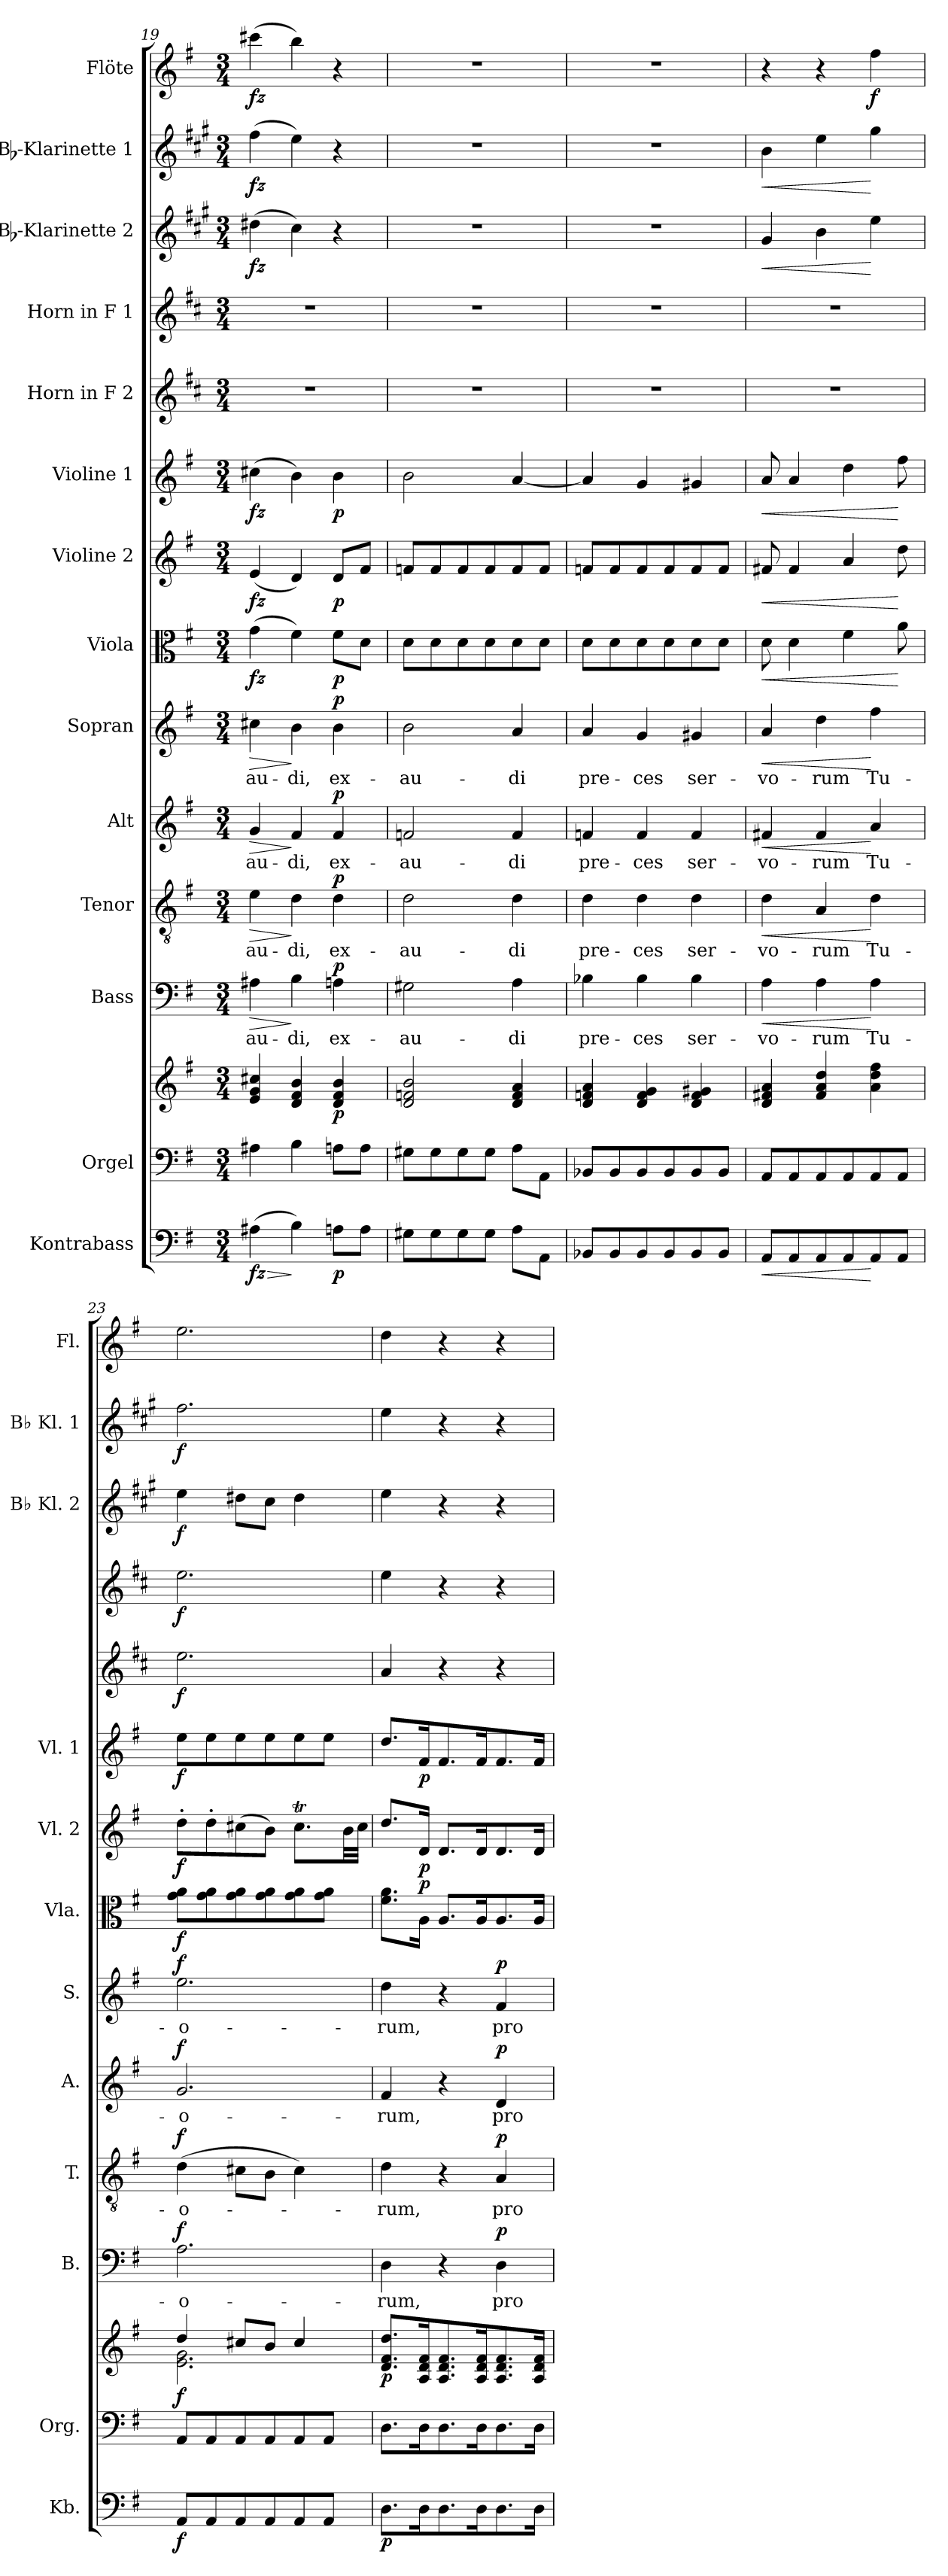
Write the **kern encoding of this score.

**kern	**dynam	**kern	**kern	**dynam	**kern	**text	**dynam	**kern	**text	**dynam	**kern	**text	**dynam	**kern	**text	**dynam	**kern	**dynam	**kern	**dynam	**kern	**dynam	**kern	**dynam	**kern	**dynam	**kern	**dynam	**kern	**dynam	**kern	**dynam
*part14	*part14	*part13	*part13	*part13	*part12	*part12	*part12	*part11	*part11	*part11	*part10	*part10	*part10	*part9	*part9	*part9	*part8	*part8	*part7	*part7	*part6	*part6	*part5	*part5	*part4	*part4	*part3	*part3	*part2	*part2	*part1	*part1
*staff15	*staff15	*staff14	*staff13	*staff13/14	*staff12	*staff12	*staff12	*staff11	*staff11	*staff11	*staff10	*staff10	*staff10	*staff9	*staff9	*staff9	*staff8	*staff8	*staff7	*staff7	*staff6	*staff6	*staff5	*staff5	*staff4	*staff4	*staff3	*staff3	*staff2	*staff2	*staff1	*staff1
*I"Kontrabass	*	*I"Orgel	*	*	*I"Bass	*	*	*I"Tenor	*	*	*I"Alt	*	*	*I"Sopran	*	*	*I"Viola	*	*I"Violine 2	*	*I"Violine 1	*	*I"Horn in F 2	*	*I"Horn in F 1	*	*I"Bb-Klarinette 2	*	*I"Bb-Klarinette 1	*	*I"Flöte	*
*I'Kb.	*	*I'Org.	*	*	*I'B.	*	*	*I'T.	*	*	*I'A.	*	*	*I'S.	*	*	*I'Vla.	*	*I'Vl. 2	*	*I'Vl. 1	*	*	*	*	*	*I'Bb Kl. 2	*	*I'Bb Kl. 1	*	*I'Fl.	*
*clefF4	*	*clefF4	*clefG2	*	*clefF4	*	*	*clefGv2	*	*	*clefG2	*	*	*clefG2	*	*	*clefC3	*	*clefG2	*	*clefG2	*	*clefG2	*	*clefG2	*	*clefG2	*	*clefG2	*	*clefG2	*
*ITrd7c12	*	*	*	*	*	*	*	*	*	*	*	*	*	*	*	*	*	*	*	*	*	*	*ITrd4c7	*	*ITrd4c7	*	*ITrd1c2	*	*ITrd1c2	*	*	*
*k[f#]	*	*k[f#]	*k[f#]	*	*k[f#]	*	*	*k[f#]	*	*	*k[f#]	*	*	*k[f#]	*	*	*k[f#]	*	*k[f#]	*	*k[f#]	*	*k[f#]	*	*k[f#]	*	*k[f#]	*	*k[f#]	*	*k[f#]	*
*G:	*	*G:	*G:	*	*G:	*	*	*G:	*	*	*G:	*	*	*G:	*	*	*G:	*	*G:	*	*G:	*	*G:	*	*G:	*	*G:	*	*G:	*	*G:	*
*M3/4	*	*M3/4	*M3/4	*	*M3/4	*	*	*M3/4	*	*	*M3/4	*	*	*M3/4	*	*	*M3/4	*	*M3/4	*	*M3/4	*	*M3/4	*	*M3/4	*	*M3/4	*	*M3/4	*	*M3/4	*
=19	=19	=19	=19	=19	=19	=19	=19	=19	=19	=19	=19	=19	=19	=19	=19	=19	=19	=19	=19	=19	=19	=19	=19	=19	=19	=19	=19	=19	=19	=19	=19	=19
!	!LO:HP:b	!	!	!	!	!LO:LY:b	!LO:HP:b	!	!LO:LY:b	!LO:HP:b	!	!LO:LY:b	!LO:HP:b	!	!LO:LY:b	!LO:HP:b	!	!	!	!	!	!	!	!	!	!	!	!	!	!	!	!
!	!LO:DY:n=1:b	!	!	!	!	!	!	!	!	!	!	!	!	!	!	!	!	!LO:DY:b	!	!LO:DY:b	!	!LO:DY:b	!	!	!	!	!	!LO:DY:b	!	!LO:DY:b	!	!LO:DY:b
(>4AA#X\	> fz	4A#X\	4e/ 4g/ 4cc#X/	.	4A#X\	-au-	>	4e\	-au-	>	4g/	-au-	>	4cc#X\	-au-	>	(>4g\	fz	(<4e/	fz	(>4cc#X\	fz	2.r	.	2.r	.	(>4cc#X\	fz	(>4ee\	fz	(>4ccc#X\	fz
!	!	!	!	!	!	!LO:LY:b	!	!	!LO:LY:b	!	!	!LO:LY:b	!	!	!LO:LY:b	!	!	!	!	!	!	!	!	!	!	!	!	!	!	!	!	!
4BB\)	]	4B\	4d/ 4f#/ 4b/	.	4B\	-di,	]	4d\	-di,	]	4f#/	-di,	]	4b\	-di,	]	4f#\)	.	4d/)	.	4b\)	.	.	.	.	.	4b\)	.	4dd\)	.	4bb\)	.
!	!LO:DY:n=2:b	!	!	!LO:DY:b	!	!LO:LY:b	!LO:DY:a	!	!LO:LY:b	!LO:DY:a	!	!LO:LY:b	!LO:DY:a	!	!LO:LY:b	!LO:DY:a	!	!LO:DY:b	!	!LO:DY:b	!	!LO:DY:b	!	!	!	!	!	!	!	!	!	!
8AAn\L	p	8An\L	4d/ 4f#/ 4b/	p	4An\	ex-	p	4d\	ex-	p	4f#/	ex-	p	4b\	ex-	p	8f#\L	p	8d/L	p	4b\	p	.	.	.	.	4r	.	4r	.	4r	.
8AA\J	.	8A\J	.	.	.	.	.	.	.	.	.	.	.	.	.	.	8d\J	.	8f#/J	.	.	.	.	.	.	.	.	.	.	.	.	.
=20	=20	=20	=20	=20	=20	=20	=20	=20	=20	=20	=20	=20	=20	=20	=20	=20	=20	=20	=20	=20	=20	=20	=20	=20	=20	=20	=20	=20	=20	=20	=20	=20
!	!	!	!	!	!	!LO:LY:b	!	!	!LO:LY:b	!	!	!LO:LY:b	!	!	!LO:LY:b	!	!	!	!	!	!	!	!	!	!	!	!	!	!	!	!	!
8GG#X\L	.	8G#X\L	2d/ 2fn/ 2b/	.	2G#X\	-au-	.	2d\	-au-	.	2fn/	-au-	.	2b\	-au-	.	8d\L	.	8fn/L	.	2b\	.	2.r	.	2.r	.	2.r	.	2.r	.	2.r	.
8GG#\	.	8G#\	.	.	.	.	.	.	.	.	.	.	.	.	.	.	8d\	.	8f/	.	.	.	.	.	.	.	.	.	.	.	.	.
8GG#\	.	8G#\	.	.	.	.	.	.	.	.	.	.	.	.	.	.	8d\	.	8f/	.	.	.	.	.	.	.	.	.	.	.	.	.
8GG#\J	.	8G#\J	.	.	.	.	.	.	.	.	.	.	.	.	.	.	8d\	.	8f/	.	.	.	.	.	.	.	.	.	.	.	.	.
!	!	!	!	!	!	!LO:LY:b	!	!	!LO:LY:b	!	!	!LO:LY:b	!	!	!LO:LY:b	!	!	!	!	!	!	!	!	!	!	!	!	!	!	!	!	!
8AA\L	.	8A\L	4d/ 4f/ 4a/	.	4A\	-di	.	4d\	-di	.	4f/	-di	.	4a/	-di	.	8d\	.	8f/	.	[4a/	.	.	.	.	.	.	.	.	.	.	.
8AAA\J	.	8AA\J	.	.	.	.	.	.	.	.	.	.	.	.	.	.	8d\J	.	8f/J	.	.	.	.	.	.	.	.	.	.	.	.	.
=21	=21	=21	=21	=21	=21	=21	=21	=21	=21	=21	=21	=21	=21	=21	=21	=21	=21	=21	=21	=21	=21	=21	=21	=21	=21	=21	=21	=21	=21	=21	=21	=21
!	!	!	!	!	!	!LO:LY:b	!	!	!LO:LY:b	!	!	!LO:LY:b	!	!	!LO:LY:b	!	!	!	!	!	!	!	!	!	!	!	!	!	!	!	!	!
8BBB-X/L	.	8BB-X/L	4d/ 4fn/ 4a/	.	4B-X\	pre-	.	4d\	pre-	.	4fn/	pre-	.	4a/	pre-	.	8d\L	.	8fn/L	.	4a/]	.	2.r	.	2.r	.	2.r	.	2.r	.	2.r	.
8BBB-/	.	8BB-/	.	.	.	.	.	.	.	.	.	.	.	.	.	.	8d\	.	8f/	.	.	.	.	.	.	.	.	.	.	.	.	.
!	!	!	!	!	!	!LO:LY:b	!	!	!LO:LY:b	!	!	!LO:LY:b	!	!	!LO:LY:b	!	!	!	!	!	!	!	!	!	!	!	!	!	!	!	!	!
8BBB-/	.	8BB-/	4d/ 4f/ 4g/	.	4B-\	-ces	.	4d\	-ces	.	4f/	-ces	.	4g/	-ces	.	8d\	.	8f/	.	4g/	.	.	.	.	.	.	.	.	.	.	.
8BBB-/	.	8BB-/	.	.	.	.	.	.	.	.	.	.	.	.	.	.	8d\	.	8f/	.	.	.	.	.	.	.	.	.	.	.	.	.
!	!	!	!	!	!	!LO:LY:b	!	!	!LO:LY:b	!	!	!LO:LY:b	!	!	!LO:LY:b	!	!	!	!	!	!	!	!	!	!	!	!	!	!	!	!	!
8BBB-/	.	8BB-/	4d/ 4f/ 4g#X/	.	4B-\	ser-	.	4d\	ser-	.	4f/	ser-	.	4g#X/	ser-	.	8d\	.	8f/	.	4g#X/	.	.	.	.	.	.	.	.	.	.	.
8BBB-/J	.	8BB-/J	.	.	.	.	.	.	.	.	.	.	.	.	.	.	8d\J	.	8f/J	.	.	.	.	.	.	.	.	.	.	.	.	.
=22	=22	=22	=22	=22	=22	=22	=22	=22	=22	=22	=22	=22	=22	=22	=22	=22	=22	=22	=22	=22	=22	=22	=22	=22	=22	=22	=22	=22	=22	=22	=22	=22
!	!LO:HP:b	!	!	!	!	!LO:LY:b	!LO:HP:b	!	!LO:LY:b	!LO:HP:b	!	!LO:LY:b	!LO:HP:b	!	!LO:LY:b	!LO:HP:b	!	!LO:HP:b	!	!LO:HP:b	!	!LO:HP:b	!	!	!	!	!	!LO:HP:b	!	!LO:HP:b	!	!
8AAA/L	<	8AA/L	4d/ 4f#X/ 4a/	.	4A\	-vo-	<	4d\	-vo-	<	4f#X/	-vo-	<	4a/	-vo-	<	8d\	<	8f#X/	<	8a/	<	2.r	.	2.r	.	4f#/	<	4a\	<	4r	.
8AAA/	.	8AA/	.	.	.	.	.	.	.	.	.	.	.	.	.	.	4d\	.	4f#/	.	4a/	.	.	.	.	.	.	.	.	.	.	.
!	!	!	!	!	!	!LO:LY:b	!	!	!LO:LY:b	!	!	!LO:LY:b	!	!	!LO:LY:b	!	!	!	!	!	!	!	!	!	!	!	!	!	!	!	!	!
8AAA/	.	8AA/	4f#/ 4a/ 4dd/	.	4A\	-rum	.	4A/	-rum	.	4f#/	-rum	.	4dd\	-rum	.	.	.	.	.	.	.	.	.	.	.	4a\	.	4dd\	.	4r	.
8AAA/	.	8AA/	.	.	.	.	.	.	.	.	.	.	.	.	.	.	4f#\	.	4a/	.	4dd\	.	.	.	.	.	.	.	.	.	.	.
!	!	!	!	!	!	!LO:LY:b	!	!	!LO:LY:b	!	!	!LO:LY:b	!	!	!LO:LY:b	!	!	!	!	!	!	!	!	!	!	!	!	!	!	!	!	!LO:DY:b
8AAA/	[	8AA/	4a\ 4dd\ 4ff#\	.	4A\	Tu-	[	4d\	Tu-	[	4a/	Tu-	[	4ff#\	Tu-	[	.	.	.	.	.	.	.	.	.	.	4dd\	[	4ff#\	[	4ff#\	f
8AAA/J	.	8AA/J	.	.	.	.	.	.	.	.	.	.	.	.	.	.	8a\	[	8dd\	[	8ff#\	[	.	.	.	.	.	.	.	.	.	.
=23	=23	=23	=23	=23	=23	=23	=23	=23	=23	=23	=23	=23	=23	=23	=23	=23	=23	=23	=23	=23	=23	=23	=23	=23	=23	=23	=23	=23	=23	=23	=23	=23
*	*	*	*^	*	*	*	*	*	*	*	*	*	*	*	*	*	*	*	*	*	*	*	*	*	*	*	*	*	*	*	*	*
!	!LO:DY:b	!	!	!	!LO:DY:b	!	!LO:LY:b	!LO:DY:a	!	!LO:LY:b	!LO:DY:a	!	!LO:LY:b	!LO:DY:a	!	!LO:LY:b	!LO:DY:a	!	!LO:DY:b	!	!LO:DY:b	!	!LO:DY:b	!	!LO:DY:b	!	!LO:DY:b	!	!LO:DY:b	!	!LO:DY:b	!	!
8AAA/L	f	8AA/L	4dd/	2.e\ 2.g\	f	2.A\	-o-	f	(>4d\	-o-	f	2.g/	-o-	f	2.ee\	-o-	f	8g\ 8a\L	f	8dd'>\L	f	8ee\L	f	2.a\	f	2.a\	f	4dd\	f	2.ee\	f	2.ee\	.
8AAA/	.	8AA/	.	.	.	.	.	.	.	.	.	.	.	.	.	.	.	8g\ 8a\	.	8dd'>\	.	8ee\	.	.	.	.	.	.	.	.	.	.	.
8AAA/	.	8AA/	8cc#X/L	.	.	.	.	.	8c#X\L	.	.	.	.	.	.	.	.	8g\ 8a\	.	(>8cc#X\	.	8ee\	.	.	.	.	.	8cc#X\L	.	.	.	.	.
8AAA/	.	8AA/	8b/J	.	.	.	.	.	8B\J	.	.	.	.	.	.	.	.	8g\ 8a\	.	8b\J)	.	8ee\	.	.	.	.	.	8b\J	.	.	.	.	.
8AAA/	.	8AA/	4cc#/	.	.	.	.	.	4c#\)	.	.	.	.	.	.	.	.	8g\ 8a\	.	8.cc#t\L	.	8ee\	.	.	.	.	.	4cc#\	.	.	.	.	.
8AAA/J	.	8AA/J	.	.	.	.	.	.	.	.	.	.	.	.	.	.	.	8g\ 8a\J	.	.	.	8ee\J	.	.	.	.	.	.	.	.	.	.	.
.	.	.	.	.	.	.	.	.	.	.	.	.	.	.	.	.	.	.	.	32b\LL	.	.	.	.	.	.	.	.	.	.	.	.	.
.	.	.	.	.	.	.	.	.	.	.	.	.	.	.	.	.	.	.	.	32cc#\JJJ	.	.	.	.	.	.	.	.	.	.	.	.	.
*	*	*	*v	*v	*	*	*	*	*	*	*	*	*	*	*	*	*	*	*	*	*	*	*	*	*	*	*	*	*	*	*	*	*
!!LO:PB:g=z
=24	=24	=24	=24	=24	=24	=24	=24	=24	=24	=24	=24	=24	=24	=24	=24	=24	=24	=24	=24	=24	=24	=24	=24	=24	=24	=24	=24	=24	=24	=24	=24	=24
!	!LO:DY:b	!	!	!LO:DY:b	!	!LO:LY:b	!	!	!LO:LY:b	!	!	!LO:LY:b	!	!	!LO:LY:b	!	!	!	!	!	!	!	!	!	!	!	!	!	!	!	!	!
8.DD\L	p	8.D\L	8.d/ 8.f#/ 8.dd/L	p	4D\	-rum,	.	4d\	-rum,	.	4f#/	-rum,	.	4dd\	-rum,	.	8.f#\ 8.a\L	.	8.dd/L	.	8.dd/L	.	4d/	.	4a\	.	4dd\	.	4dd\	.	4dd\	.
!	!	!	!	!	!	!	!	!	!	!	!	!	!	!	!	!	!	!LO:DY:a	!	!LO:DY:b	!	!LO:DY:b	!	!	!	!	!	!	!	!	!	!
16DD\k	.	16D\k	16A/ 16d/ 16f#/k	.	.	.	.	.	.	.	.	.	.	.	.	.	16A\Jk	p	16d/Jk	p	16f#/k	p	.	.	.	.	.	.	.	.	.	.
8.DD\	.	8.D\	8.A/ 8.d/ 8.f#/	.	4r	.	.	4r	.	.	4r	.	.	4r	.	.	8.A/L	.	8.d/L	.	8.f#/	.	4r	.	4r	.	4r	.	4r	.	4r	.
16DD\k	.	16D\k	16A/ 16d/ 16f#/k	.	.	.	.	.	.	.	.	.	.	.	.	.	16A/k	.	16d/k	.	16f#/k	.	.	.	.	.	.	.	.	.	.	.
!	!	!	!	!	!	!LO:LY:b	!LO:DY:a	!	!LO:LY:b	!LO:DY:a	!	!LO:LY:b	!LO:DY:a	!	!LO:LY:b	!LO:DY:a	!	!	!	!	!	!	!	!	!	!	!	!	!	!	!	!
8.DD\	.	8.D\	8.A/ 8.d/ 8.f#/	.	4D\	pro-	p	4A/	pro-	p	4d/	pro-	p	4f#/	pro-	p	8.A/	.	8.d/	.	8.f#/	.	4r	.	4r	.	4r	.	4r	.	4r	.
16DD\Jk	.	16D\Jk	16A/ 16d/ 16f#/Jk	.	.	.	.	.	.	.	.	.	.	.	.	.	16A/Jk	.	16d/Jk	.	16f#/Jk	.	.	.	.	.	.	.	.	.	.	.
=	=	=	=	=	=	=	=	=	=	=	=	=	=	=	=	=	=	=	=	=	=	=	=	=	=	=	=	=	=	=	=	=
*-	*-	*-	*-	*-	*-	*-	*-	*-	*-	*-	*-	*-	*-	*-	*-	*-	*-	*-	*-	*-	*-	*-	*-	*-	*-	*-	*-	*-	*-	*-	*-	*-
